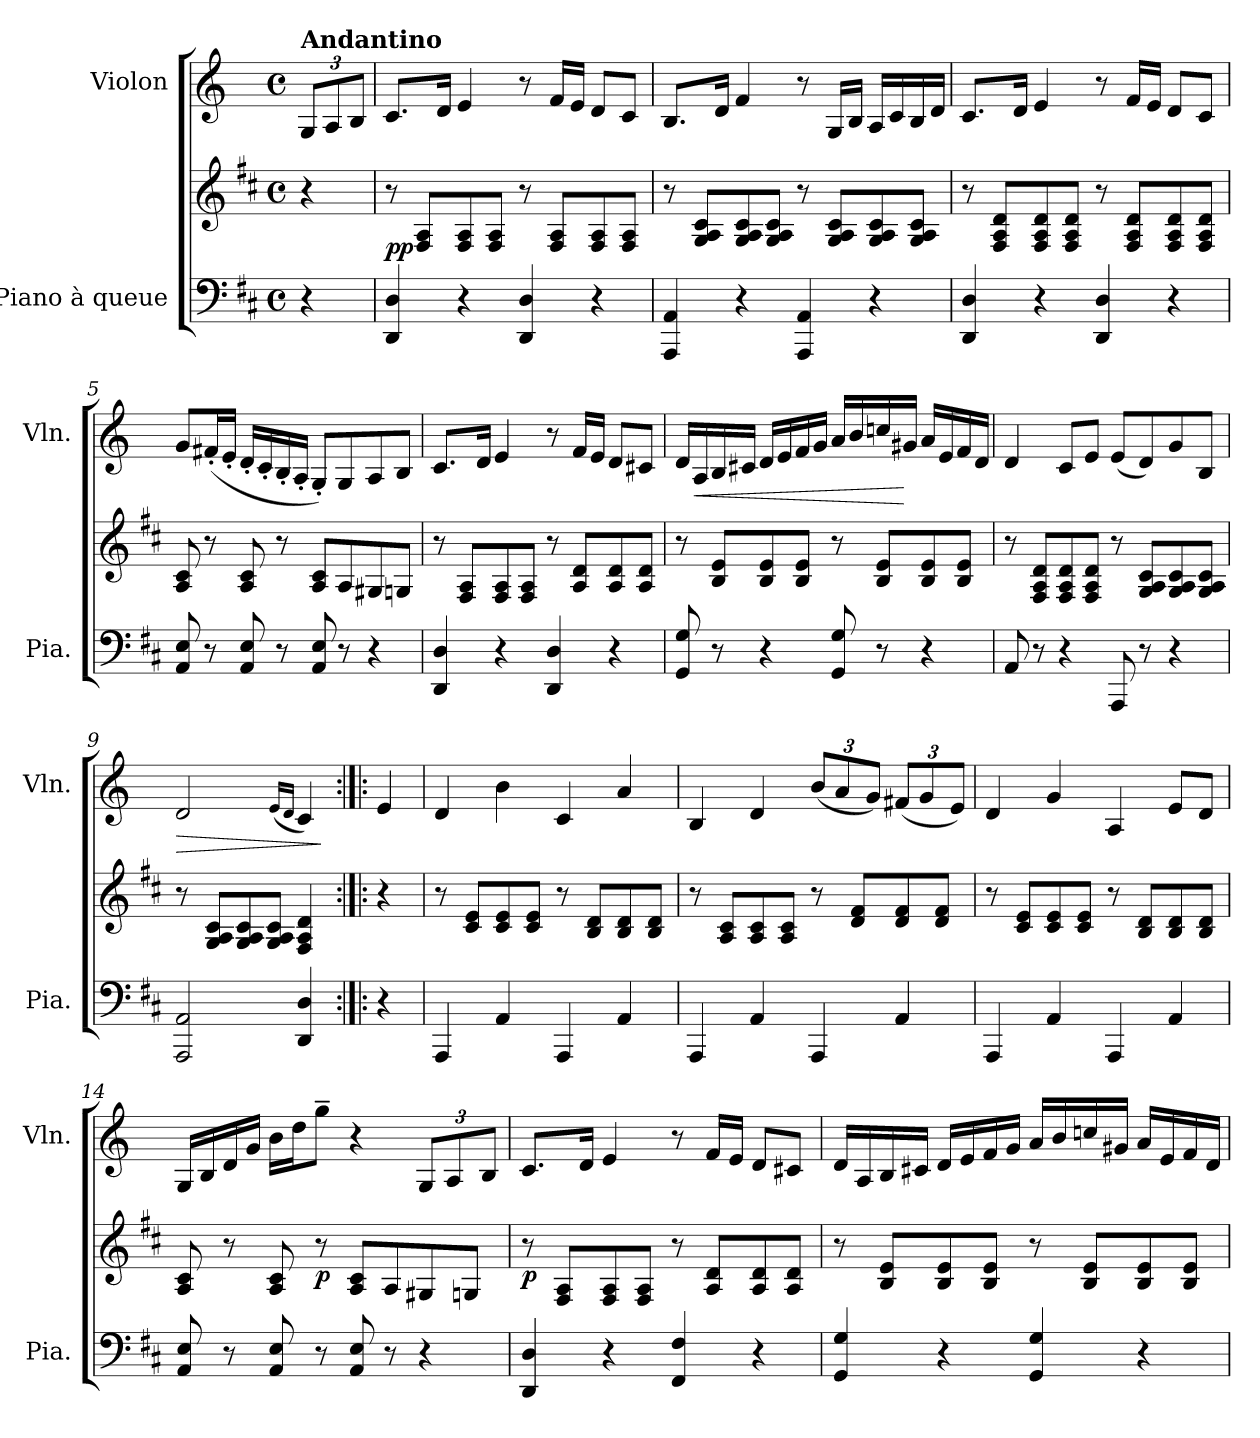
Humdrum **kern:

**kern	**kern	**dynam	**kern	**dynam
*part2	*part2	*part2	*part1	*part1
*staff3	*staff2	*staff2/3	*staff1	*staff1
*I"Piano à queue	*	*	*I"Violon	*
*I'Pia.	*	*	*I'Vln.	*
*clefF4	*clefG2	*	*clefG2	*
*	*	*	*ITrd-1c-2	*
*k[f#c#]	*k[f#c#]	*	*k[f#c#]	*
*M4/4	*M4/4	*	*M4/4	*
*met(c)	*met(c)	*	*met(c)	*
*MM80	*MM80	*	*MM80	*
*	*	*	*Xbrackettup	*
=1	=1	=1	=1	=1
!	!	!	!LO:TX:a:B:t=Andantino	!
4r	4r	.	12A/L	.
.	.	.	12B/	.
.	.	.	12c#/J	.
=2	=2	=2	=2	=2
!	!	!LO:DY:a=2	!	!
4DD/ 4D/	8r	pp	8.d/L	.
.	8F#/ 8A/L	.	.	.
.	.	.	16e/Jk	.
4r	8F#/ 8A/	.	4f#/	.
.	8F#/ 8A/J	.	.	.
4DD/ 4D/	8r	.	8r	.
.	8F#/ 8A/L	.	16g/LL	.
.	.	.	16f#/JJ	.
4r	8F#/ 8A/	.	8e/L	.
.	8F#/ 8A/J	.	8d/J	.
=3	=3	=3	=3	=3
4AAA/ 4AA/	8r	.	8.c#/L	.
.	8G/ 8A/ 8c#/L	.	.	.
.	.	.	16e/Jk	.
4r	8G/ 8A/ 8c#/	.	4g/	.
.	8G/ 8A/ 8c#/J	.	.	.
4AAA/ 4AA/	8r	.	8r	.
.	8G/ 8A/ 8c#/L	.	16A/LL	.
.	.	.	16c#/JJ	.
4r	8G/ 8A/ 8c#/	.	16B/LL	.
.	.	.	16d/	.
.	8G/ 8A/ 8c#/J	.	16c#/	.
.	.	.	16e/JJ	.
=4	=4	=4	=4	=4
4DD/ 4D/	8r	.	8.d/L	.
.	8F#/ 8A/ 8d/L	.	.	.
.	.	.	16e/Jk	.
4r	8F#/ 8A/ 8d/	.	4f#/	.
.	8F#/ 8A/ 8d/J	.	.	.
4DD/ 4D/	8r	.	8r	.
.	8F#/ 8A/ 8d/L	.	16g/LL	.
.	.	.	16f#/JJ	.
4r	8F#/ 8A/ 8d/	.	8e/L	.
.	8F#/ 8A/ 8d/J	.	8d/J	.
!!LO:LB:g=z
=5	=5	=5	=5	=5
8AA/ 8E/	8A/ 8c#/	.	8a/L	.
8r	8r	.	(16g#X'/L	.
.	.	.	16f#'/JJ	.
8AA/ 8E/	8A/ 8c#/	.	16e'/LL	.
.	.	.	16d'/	.
8r	8r	.	16c#'/	.
.	.	.	16B'/JJ	.
8AA/ 8E/	8A/ 8c#/L	.	8A'/L)	.
8r	8A/	.	8A/	.
4r	8G#X/	.	8B/	.
.	8Gn/J	.	8c#/J	.
=6	=6	=6	=6	=6
4DD/ 4D/	8r	.	8.d/L	.
.	8F#/ 8A/L	.	.	.
.	.	.	16e/Jk	.
4r	8F#/ 8A/	.	4f#/	.
.	8F#/ 8A/J	.	.	.
4DD/ 4D/	8r	.	8r	.
.	8A/ 8d/L	.	16g/LL	.
.	.	.	16f#/JJ	.
4r	8A/ 8d/	.	8e/L	.
.	8A/ 8d/J	.	8d#X/J	.
!!LO:LB:g=z
=7	=7	=7	=7	=7
8GG/ 8G/	8r	.	16e/LL	.
!	!	!	!	!LO:HP:b
.	.	.	16B/	<
8r	8B/ 8e/L	.	16c#/	.
.	.	.	16d#X/JJ	.
4r	8B/ 8e/	.	16e/LL	.
.	.	.	16f#/	.
.	8B/ 8e/J	.	16g/	.
.	.	.	16a/JJ	.
8GG/ 8G/	8r	.	16b/LL	.
.	.	.	16cc#/	.
8r	8B/ 8e/L	.	16ddn/	.
.	.	.	16a#X/JJ	[
4r	8B/ 8e/	.	16b/LL	.
.	.	.	16f#/	.
.	8B/ 8e/J	.	16g/	.
.	.	.	16e/JJ	.
=8	=8	=8	=8	=8
8AA/	8r	.	4e/	.
8r	8F#/ 8A/ 8d/L	.	.	.
4r	8F#/ 8A/ 8d/	.	8d/L	.
.	8F#/ 8A/ 8d/J	.	8f#/J	.
8AAA/	8r	.	(8f#/L	.
8r	8G/ 8A/ 8c#/L	.	8e/)	.
4r	8G/ 8A/ 8c#/	.	8a/	.
.	8G/ 8A/ 8c#/J	.	8c#/J	.
=9	=9	=9	=9	=9
!	!	!	!	!LO:HP:b
2AAA/ 2AA/	8r	.	2e/	>
.	8G/ 8A/ 8c#/L	.	.	.
.	8G/ 8A/ 8c#/	.	.	.
.	8G/ 8A/ 8c#/J	.	.	.
*	*	*	*MM60	*
.	.	.	(16qf#/LL	.
.	.	.	16qe/JJ	.
4DD/ 4D/	4F#/ 4A/ 4d/	.	4d/)	.
.	.	.	.	]
!!LO:LB:g=z
=10:|!|:	=10:|!|:	=10:|!|:	=10:|!|:	=10:|!|:
*	*	*	*MM80	*
4r	4r	.	4f#/	.
=11	=11	=11	=11	=11
4AAA/	8r	.	4e/	.
.	8c#/ 8e/L	.	.	.
4AA/	8c#/ 8e/	.	4cc#\	.
.	8c#/ 8e/J	.	.	.
4AAA/	8r	.	4d/	.
.	8B/ 8d/L	.	.	.
4AA/	8B/ 8d/	.	4b/	.
.	8B/ 8d/J	.	.	.
=12	=12	=12	=12	=12
4AAA/	8r	.	4c#/	.
.	8A/ 8c#/L	.	.	.
4AA/	8A/ 8c#/	.	4e/	.
.	8A/ 8c#/J	.	.	.
4AAA/	8r	.	(12cc#/L	.
.	.	.	12b/	.
.	8d/ 8f#/L	.	.	.
.	.	.	12a/J)	.
4AA/	8d/ 8f#/	.	(12g#X/L	.
.	.	.	12a/	.
.	8d/ 8f#/J	.	.	.
.	.	.	12f#/J)	.
=13	=13	=13	=13	=13
4AAA/	8r	.	4e/	.
.	8c#/ 8e/L	.	.	.
4AA/	8c#/ 8e/	.	4a/	.
.	8c#/ 8e/J	.	.	.
4AAA/	8r	.	4B/	.
.	8B/ 8d/L	.	.	.
4AA/	8B/ 8d/	.	8f#/L	.
.	8B/ 8d/J	.	8e/J	.
!!LO:PB:g=z
=14	=14	=14	=14	=14
8AA/ 8E/	8A/ 8c#/	.	16A/LL	.
.	.	.	16c#/	.
8r	8r	.	16e/	.
.	.	.	16a/JJ	.
8AA/ 8E/	8A/ 8c#/	.	16cc#\LL	.
.	.	.	16ee\J	.
!	!	!LO:DY:b	!	!
8r	8r	p	8aa~\J	.
8AA/ 8E/	8A/ 8c#/L	.	4r	.
8r	8A/	.	.	.
4r	8G#X/	.	12A/L	.
.	.	.	12B/	.
.	8Gn/J	.	.	.
.	.	.	12c#/J	.
=15	=15	=15	=15	=15
!	!	!LO:DY:b	!	!
4DD/ 4D/	8r	p	8.d/L	.
.	8F#/ 8A/L	.	.	.
.	.	.	16e/Jk	.
4r	8F#/ 8A/	.	4f#/	.
.	8F#/ 8A/J	.	.	.
4FF#/ 4F#/	8r	.	8r	.
.	8A/ 8d/L	.	16g/LL	.
.	.	.	16f#/JJ	.
4r	8A/ 8d/	.	8e/L	.
.	8A/ 8d/J	.	8d#X/J	.
!!LO:LB:g=z
=16	=16	=16	=16	=16
4GG/ 4G/	8r	.	16e/LL	.
.	.	.	16B/	.
.	8B/ 8e/L	.	16c#/	.
.	.	.	16d#X/JJ	.
4r	8B/ 8e/	.	16e/LL	.
.	.	.	16f#/	.
.	8B/ 8e/J	.	16g/	.
.	.	.	16a/JJ	.
4GG/ 4G/	8r	.	16b/LL	.
.	.	.	16cc#/	.
.	8B/ 8e/L	.	16ddn/	.
.	.	.	16a#X/JJ	.
4r	8B/ 8e/	.	16b/LL	.
.	.	.	16f#/	.
.	8B/ 8e/J	.	16g/	.
.	.	.	16e/JJ	.
=	=	=	=	=
*-	*-	*-	*-	*-
